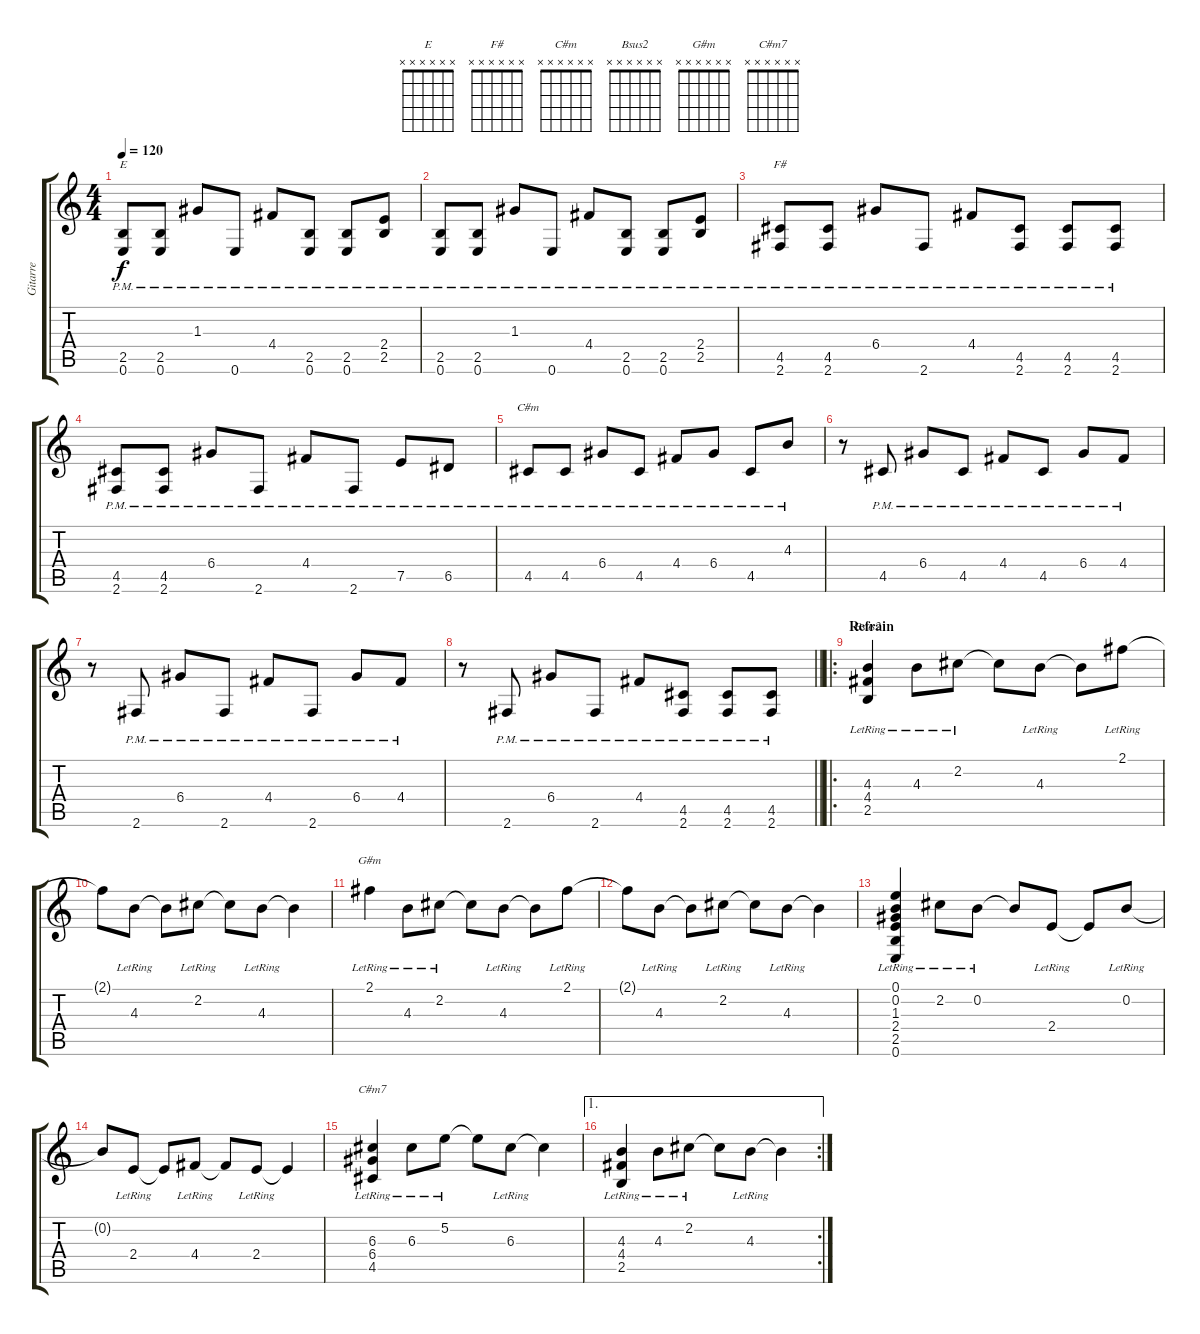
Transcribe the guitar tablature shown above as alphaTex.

\track ("Gitarre" "Gitarre") {instrument overdrivenguitar}
\staff {score tabs}
\tuning (E4 B3 G3 D3 A2 E2) {hide}
\chord ("E" x x x x x x)
\chord ("F#" x x x x x x)
\chord ("C#m" x x x x x x)
\chord ("Bsus2" x x x x x x)
\chord ("G#m" x x x x x x)
\chord ("C#m7" x x x x x x)
\ts (4 4)
\section ("" "")
\tempo 120
\clef g2
\ks c
(2.5{pm} 0.6{pm}).8{ch "E" dy f} (2.5{pm} 0.6{pm}).8 1.3{pm}.8 0.6{pm}.8 4.4{pm}.8 (2.5{pm} 0.6{pm}).8 (2.5{pm} 0.6{pm}).8 (2.4{pm} 2.5{pm}).8 |
(2.5{pm} 0.6{pm}).8 (2.5{pm} 0.6{pm}).8 1.3{pm}.8 0.6{pm}.8 4.4{pm}.8 (2.5{pm} 0.6{pm}).8 (2.5{pm} 0.6{pm}).8 (2.4{pm} 2.5{pm}).8 |
(4.5{pm} 2.6{pm}).8{ch "F#"} (4.5{pm} 2.6{pm}).8 6.4{pm}.8 2.6{pm}.8 4.4{pm}.8 (4.5{pm} 2.6{pm}).8 (4.5{pm} 2.6{pm}).8 (4.5{pm} 2.6{pm}).8 |
(4.5{pm} 2.6{pm}).8 (4.5{pm} 2.6{pm}).8 6.4{pm}.8 2.6{pm}.8 4.4{pm}.8 2.6{pm}.8 7.5{pm}.8 6.5{pm}.8 |
4.5{pm}.8{ch "C#m"} 4.5{pm}.8 6.4{pm}.8 4.5{pm}.8 4.4{pm}.8 6.4{pm}.8 4.5{pm}.8 4.3{pm}.8 |
r.8 4.5{pm}.8 6.4{pm}.8 4.5{pm}.8 4.4{pm}.8 4.5{pm}.8 6.4{pm}.8 4.4{pm}.8 |
r.8 2.6{pm}.8 6.4{pm}.8 2.6{pm}.8 4.4{pm}.8 2.6{pm}.8 6.4{pm}.8 4.4{pm}.8 |
\barLineRight lightlight
r.8 2.6{pm}.8 6.4{pm}.8 2.6{pm}.8 4.4{pm}.8 (4.5{pm} 2.6{pm}).8 (4.5{pm} 2.6{pm}).8 (4.5{pm} 2.6{pm}).8 |
\ro
\section ("" "Refrain")
(4.3{lr} 4.4{lr} 2.5{lr}).4{ch "Bsus2" instrument overdrivenguitar} 4.3{lr}.8 2.2{lr}.8 2.2{t}.8 4.3{lr}.8 4.3{t}.8 2.1{lr}.8 |
2.1{t}.8 4.3{lr}.8 4.3{t}.8 2.2{lr}.8 2.2{t}.8 4.3{lr}.8 4.3{t}.4 |
2.1{lr}.4{ch "G#m"} 4.3{lr}.8 2.2{lr}.8 2.2{t}.8 4.3{lr}.8 4.3{t}.8 2.1{lr}.8 |
2.1{t}.8 4.3{lr}.8 4.3{t}.8 2.2{lr}.8 2.2{t}.8 4.3{lr}.8 4.3{t}.4 |
(0.1{lr} 0.2{lr} 1.3{lr} 2.4{lr} 2.5{lr} 0.6{lr}).4 2.2{lr}.8 0.2{lr}.8 0.2{t}.8 2.4{lr}.8 2.4{t}.8 0.2{lr}.8 |
0.2{t}.8 2.4{lr}.8 2.4{t}.8 4.4{lr}.8 4.4{t}.8 2.4{lr}.8 2.4{t}.4 |
(6.3{lr} 6.4{lr} 4.5{lr}).4{ch "C#m7"} 6.3{lr}.8 5.2{lr}.8 5.2{t}.8 6.3{lr}.8 6.3{t}.4 |
\ae 1
\rc 2
(4.3{lr} 4.4{lr} 2.5{lr}).4 4.3{lr}.8 2.2{lr}.8 2.2{t}.8 4.3{lr}.8 4.3{t}.4
